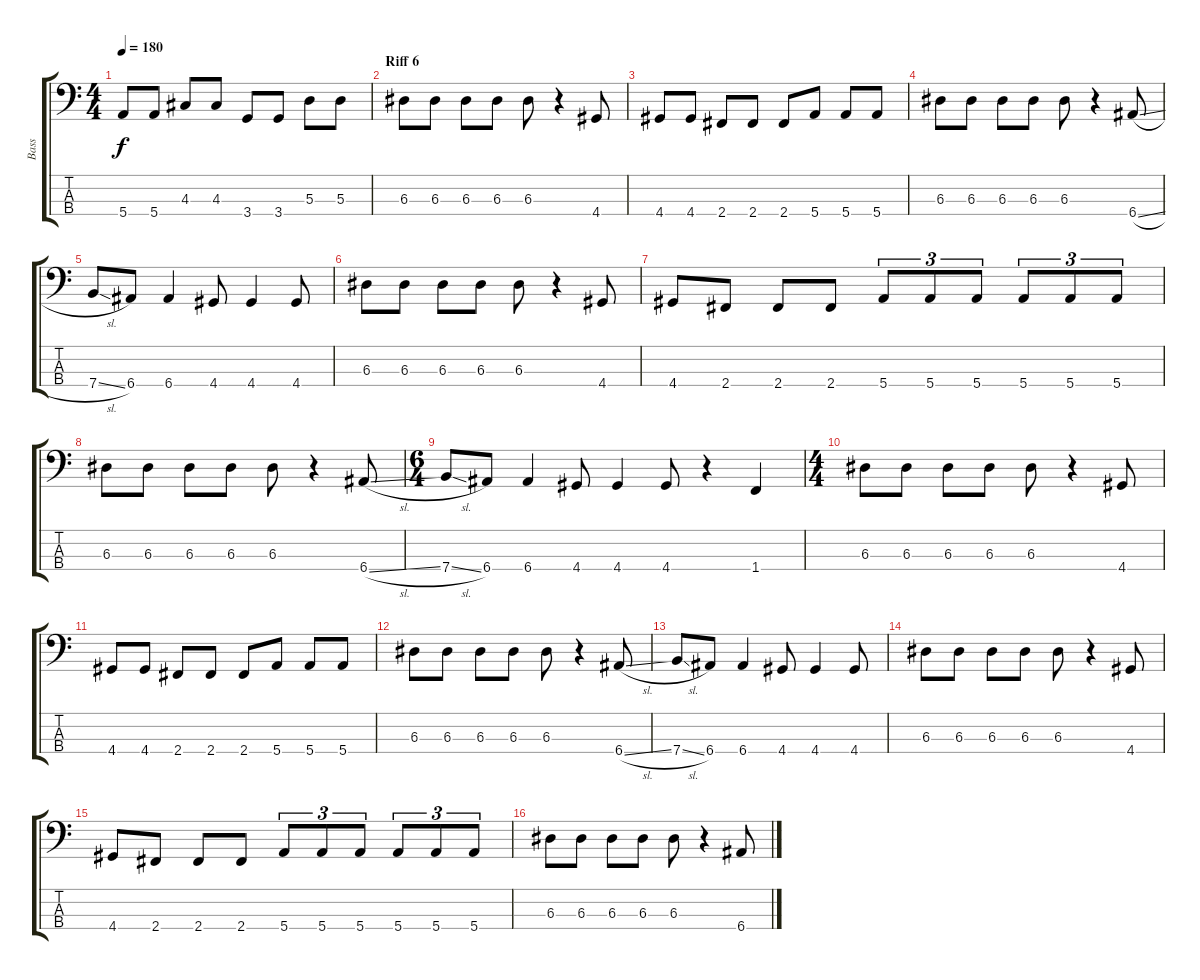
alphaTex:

\track ("Bass" "Bass") {instrument electricbassfinger}
\staff {score tabs}
\tuning (G2 D2 A1 E1) {hide}
\ts (4 4)
\tempo 180
\clef f4
\ks c
5.4.8{dy f} 5.4.8 4.3.8 4.3.8 3.4.8 3.4.8 5.3.8 5.3.8 |
\section ("" "Riff 6")
6.3.8 6.3.8 6.3.8 6.3.8 6.3.8 r.4 4.4.8 |
4.4.8 4.4.8 2.4.8 2.4.8 2.4.8 5.4.8 5.4.8 5.4.8 |
6.3.8 6.3.8 6.3.8 6.3.8 6.3.8 r.4 6.4{sl}.8 |
7.4{sl}.8 6.4.8 6.4.4 4.4.8 4.4.4 4.4.8 |
6.3.8 6.3.8 6.3.8 6.3.8 6.3.8 r.4 4.4.8 |
4.4.8 2.4.8 2.4.8 2.4.8 5.4.8{tu (3 2)} 5.4.8{tu (3 2)} 5.4.8{tu (3 2)} 5.4.8{tu (3 2)} 5.4.8{tu (3 2)} 5.4.8{tu (3 2)} |
6.3.8 6.3.8 6.3.8 6.3.8 6.3.8 r.4 6.4{sl}.8 |
\ts (6 4)
7.4{sl}.8 6.4.8 6.4.4 4.4.8 4.4.4 4.4.8 r.4 1.4.4 |
\ts (4 4)
6.3.8 6.3.8 6.3.8 6.3.8 6.3.8 r.4 4.4.8 |
4.4.8 4.4.8 2.4.8 2.4.8 2.4.8 5.4.8 5.4.8 5.4.8 |
6.3.8 6.3.8 6.3.8 6.3.8 6.3.8 r.4 6.4{sl}.8 |
7.4{sl}.8 6.4.8 6.4.4 4.4.8 4.4.4 4.4.8 |
6.3.8 6.3.8 6.3.8 6.3.8 6.3.8 r.4 4.4.8 |
4.4.8 2.4.8 2.4.8 2.4.8 5.4.8{tu (3 2)} 5.4.8{tu (3 2)} 5.4.8{tu (3 2)} 5.4.8{tu (3 2)} 5.4.8{tu (3 2)} 5.4.8{tu (3 2)} |
6.3.8 6.3.8 6.3.8 6.3.8 6.3.8 r.4 6.4{sl}.8
